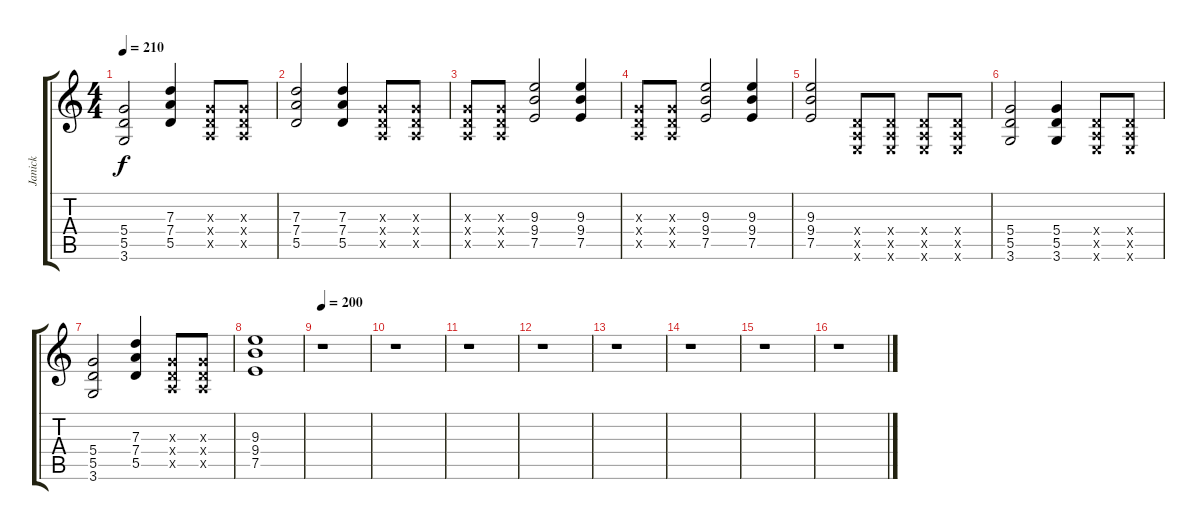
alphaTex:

\track ("Janick" "Janick") {instrument distortionguitar}
\staff {score tabs}
\tuning (E4 B3 G3 D3 A2 E2) {hide}
\ts (4 4)
\tempo 210
\clef g2
\ks c
(5.4 5.5 3.6).2{dy f} (7.3 7.4 5.5).4 (0.3{x} 0.4{x} 0.5{x}).8 (0.3{x} 0.4{x} 0.5{x}).8 |
(7.3 7.4 5.5).2 (7.3 7.4 5.5).4 (0.3{x} 0.4{x} 0.5{x}).8 (0.3{x} 0.4{x} 0.5{x}).8 |
(0.3{x} 0.4{x} 0.5{x}).8 (0.3{x} 0.4{x} 0.5{x}).8 (9.3 9.4 7.5).2 (9.3 9.4 7.5).4 |
(0.3{x} 0.4{x} 0.5{x}).8 (0.3{x} 0.4{x} 0.5{x}).8 (9.3 9.4 7.5).2 (9.3 9.4 7.5).4 |
(9.3 9.4 7.5).2 (0.4{x} 0.5{x} 0.6{x}).8 (0.4{x} 0.5{x} 0.6{x}).8 (0.4{x} 0.5{x} 0.6{x}).8 (0.4{x} 0.5{x} 0.6{x}).8 |
(5.4 5.5 3.6).2 (5.4 5.5 3.6).4 (0.4{x} 0.5{x} 0.6{x}).8 (0.4{x} 0.5{x} 0.6{x}).8 |
(5.4 5.5 3.6).2 (7.3 7.4 5.5).4 (0.3{x} 0.4{x} 0.5{x}).8 (0.3{x} 0.4{x} 0.5{x}).8 |
(9.3 9.4 7.5).1 |
\tempo 200
r.1{volume 14} |
r.1 |
r.1 |
r.1 |
r.1 |
r.1 |
r.1 |
r.1
